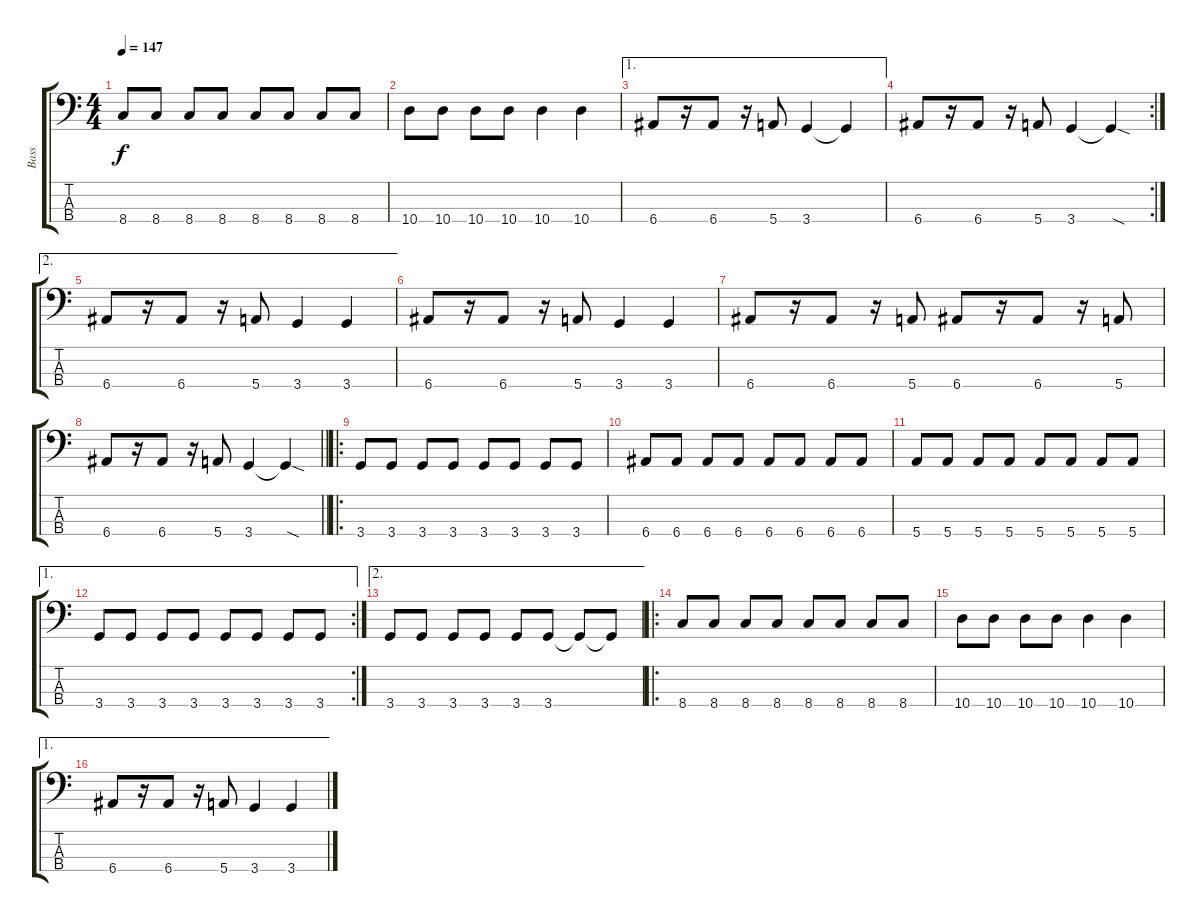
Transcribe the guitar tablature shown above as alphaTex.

\track ("Bass" "Bass") {instrument electricbassfinger}
\staff {score tabs}
\tuning (G2 D2 A1 E1) {hide}
\ts (4 4)
\tempo 147
\clef f4
\ks c
8.4.8{dy f} 8.4.8 8.4.8 8.4.8 8.4.8 8.4.8 8.4.8 8.4.8 |
10.4.8 10.4.8 10.4.8 10.4.8 10.4.4 10.4.4 |
\ae 1
6.4.8 r.16 6.4.8 r.16 5.4.8 3.4.4 3.4{t}.4 |
\rc 2
6.4.8 r.16 6.4.8 r.16 5.4.8 3.4.4 3.4{sod t}.4 |
\ae 2
6.4.8 r.16 6.4.8 r.16 5.4.8 3.4.4 3.4.4 |
6.4.8 r.16 6.4.8 r.16 5.4.8 3.4.4 3.4.4 |
6.4.8 r.16 6.4.8 r.16 5.4.8 6.4.8 r.16 6.4.8 r.16 5.4.8 |
\barLineRight lightlight
6.4.8 r.16 6.4.8 r.16 5.4.8 3.4.4 3.4{sod t}.4 |
\ro
3.4.8 3.4.8 3.4.8 3.4.8 3.4.8 3.4.8 3.4.8 3.4.8 |
6.4.8 6.4.8 6.4.8 6.4.8 6.4.8 6.4.8 6.4.8 6.4.8 |
5.4.8 5.4.8 5.4.8 5.4.8 5.4.8 5.4.8 5.4.8 5.4.8 |
\ae 1
\rc 2
3.4.8 3.4.8 3.4.8 3.4.8 3.4.8 3.4.8 3.4.8 3.4.8 |
\ae 2
3.4.8 3.4.8 3.4.8 3.4.8 3.4.8 3.4.8 3.4{t}.8 3.4{t}.8 |
\ro
8.4.8 8.4.8 8.4.8 8.4.8 8.4.8 8.4.8 8.4.8 8.4.8 |
10.4.8 10.4.8 10.4.8 10.4.8 10.4.4 10.4.4 |
\ae 1
6.4.8 r.16 6.4.8 r.16 5.4.8 3.4.4 3.4.4
